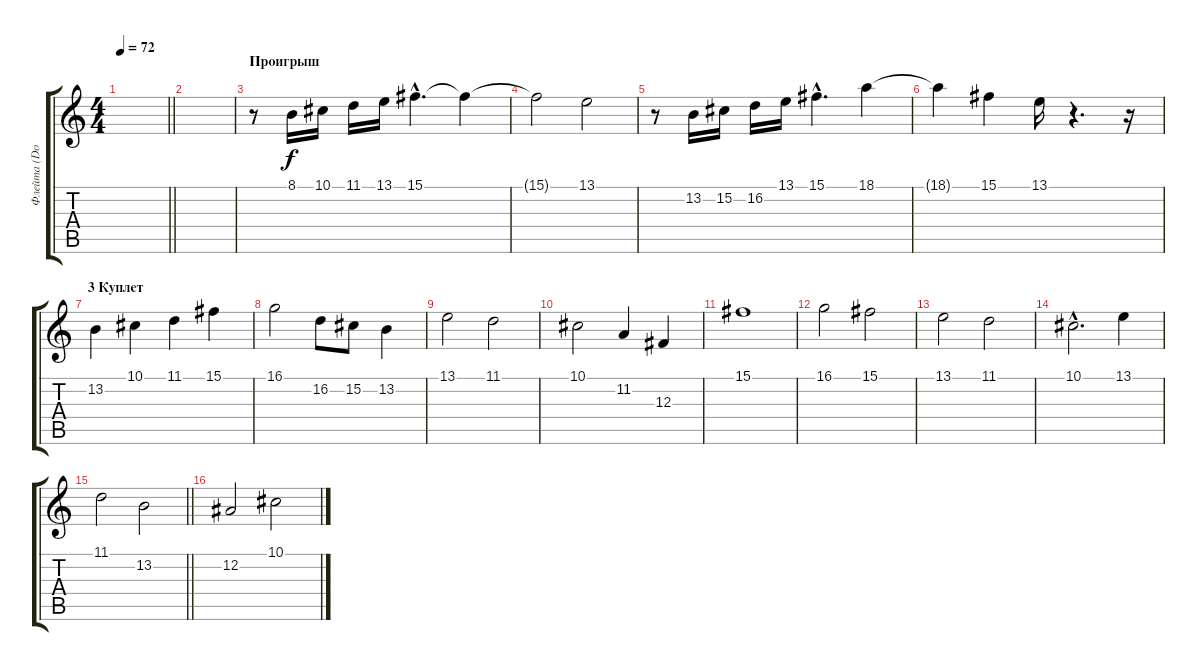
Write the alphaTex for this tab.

\track ("Флейта (Double)" "Флейта (Do") {instrument piccolo}
\staff {score tabs}
\tuning (Eb4 Bb3 Gb3 Db3 Ab2 Eb2) {hide}
\ts (4 4)
\tempo 72
\clef g2
\barLineRight lightlight
\ks c
|
|
\section ("" "Проигрыш")
r.8{volume 14 instrument stringensemble1} 8.1.16 10.1.16 11.1.16 13.1.16 15.1{hac}.4{d} 15.1{t}.4 |
15.1{t}.2 13.1.2 |
r.8 13.2.16 15.2.16 16.2.16 13.1.16 15.1{hac}.4{d} 18.1.4 |
18.1{t}.4 15.1.4 13.1.16 r.4{d} r.16 |
\section ("" "3 Куплет")
13.2.4 10.1.4 11.1.4 15.1.4 |
16.1.2 16.2.8 15.2.8 13.2.4 |
13.1.2 11.1.2 |
10.1.2 11.2.4 12.3.4 |
15.1.1 |
16.1.2 15.1.2 |
13.1.2 11.1.2 |
10.1{hac}.2{d} 13.1.4 |
\barLineRight lightlight
11.1.2 13.2.2 |
12.2.2 10.1.2
